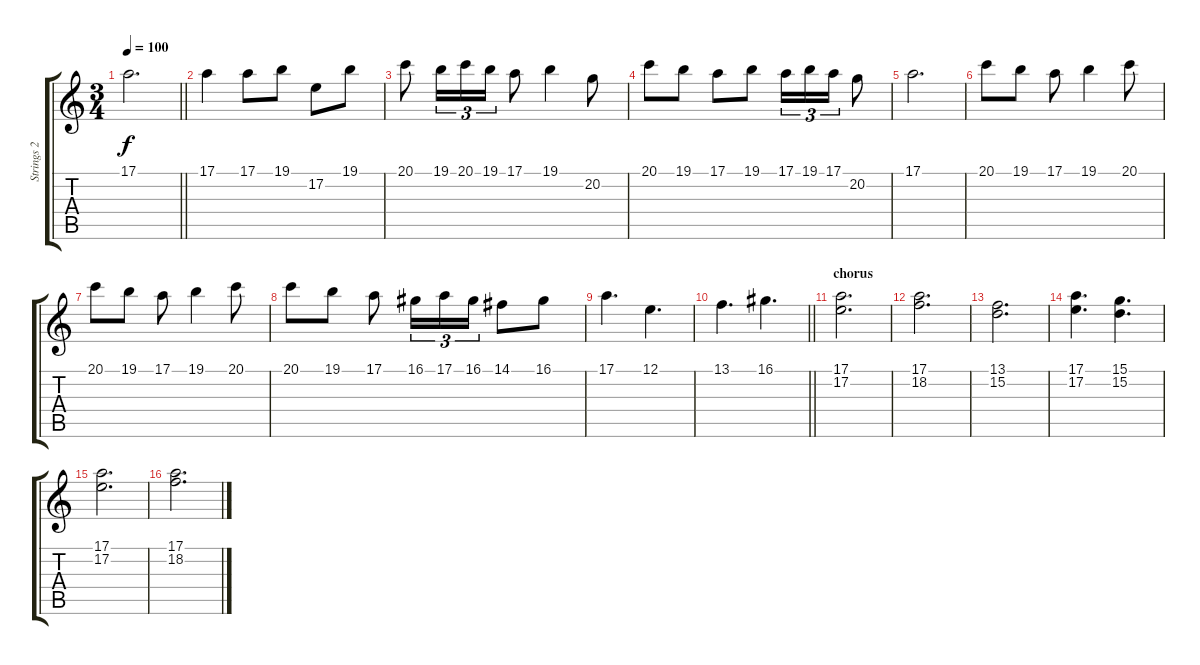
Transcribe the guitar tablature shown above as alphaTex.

\track ("Strings 2" "Strings 2") {instrument stringensemble1}
\staff {score tabs}
\tuning (E4 B3 G3 D3 A2 E2) {hide}
\ts (3 4)
\tempo 100
\clef g2
\barLineRight lightlight
\ks c
17.1.2{d dy f} |
\section ("" "")
17.1.4 17.1.8 19.1.8 17.2.8 19.1.8 |
20.1.8 19.1.16{tu (3 2)} 20.1.16{tu (3 2)} 19.1.16{tu (3 2)} 17.1.8 19.1.4 20.2.8 |
20.1.8 19.1.8 17.1.8 19.1.8 17.1.16{tu (3 2)} 19.1.16{tu (3 2)} 17.1.16{tu (3 2)} 20.2.8 |
17.1.2{d} |
20.1.8 19.1.8 17.1.8 19.1.4 20.1.8 |
20.1.8 19.1.8 17.1.8 19.1.4 20.1.8 |
20.1.8 19.1.8 17.1.8 16.1.16{tu (3 2)} 17.1.16{tu (3 2)} 16.1.16{tu (3 2)} 14.1.8 16.1.8 |
17.1.4{d} 12.1.4{d} |
\barLineRight lightlight
13.1.4{d} 16.1.4{d} |
\section ("" "chorus")
(17.1 17.2).2{d} |
(17.1 18.2).2{d} |
(13.1 15.2).2{d} |
(17.1 17.2).4{d} (15.1 15.2).4{d} |
(17.1 17.2).2{d} |
(17.1 18.2).2{d}
